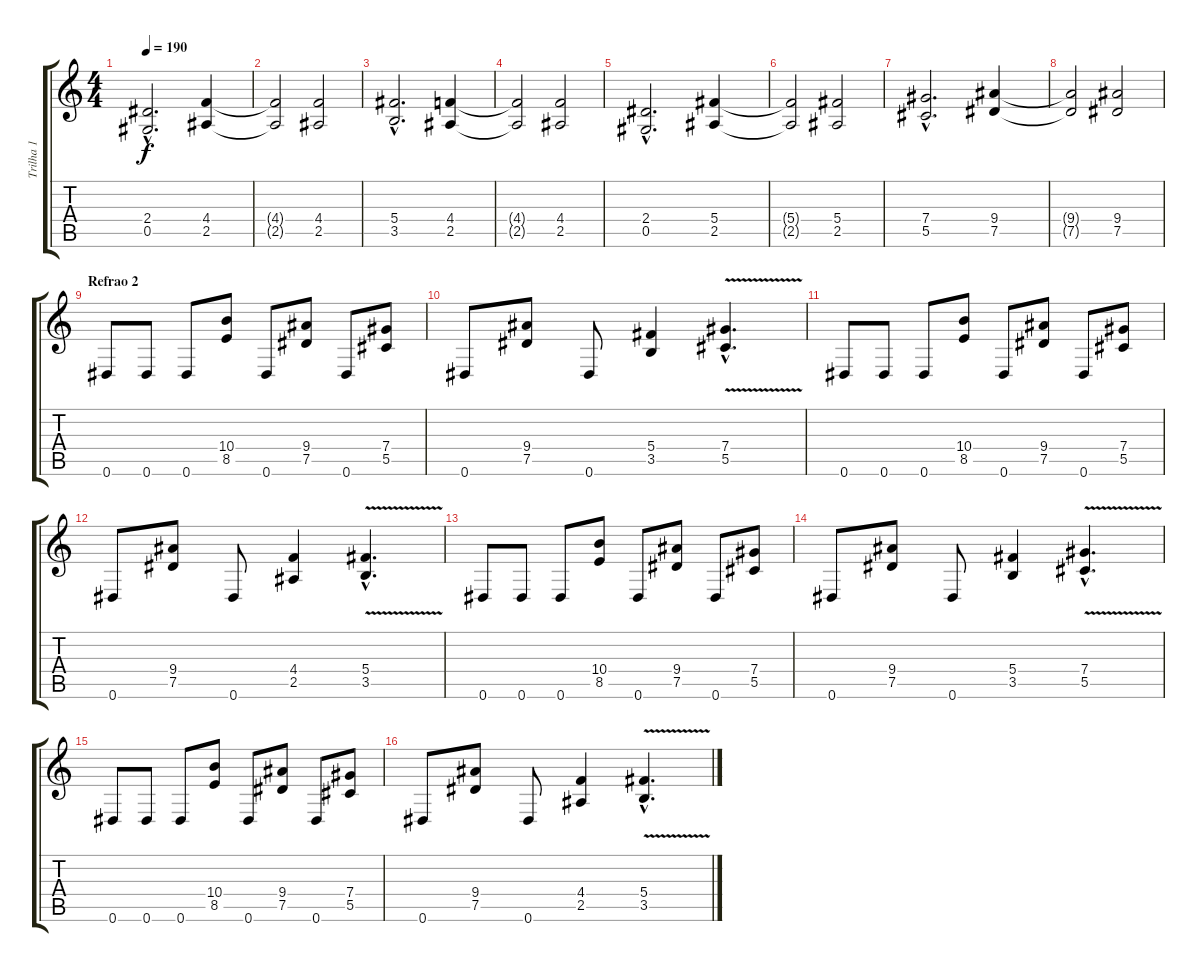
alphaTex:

\track ("Trilha 1" "Trilha 1") {instrument distortionguitar}
\staff {score tabs}
\tuning (Eb4 Bb3 Gb3 Db3 Ab2 Eb2) {hide}
\ts (4 4)
\tempo 190
\clef g2
\ks c
(2.4{hac} 0.5{hac}).2{d dy f} (4.4 2.5).4 |
(4.4{t} 2.5{t}).2 (4.4 2.5).2 |
(5.4{hac} 3.5{hac}).2{d} (4.4 2.5).4 |
(4.4{t} 2.5{t}).2 (4.4 2.5).2 |
(2.4{hac} 0.5{hac}).2{d} (5.4 2.5).4 |
(5.4{t} 2.5{t}).2 (5.4 2.5).2 |
(7.4{hac} 5.5{hac}).2{d} (9.4 7.5).4 |
(9.4{t} 7.5{t}).2 (9.4 7.5).2 |
\section ("" "Refrao 2")
0.6.8 0.6.8 0.6.8 (10.4 8.5).8 0.6.8 (9.4 7.5).8 0.6.8 (7.4 5.5).8 |
0.6.8 (9.4 7.5).8 0.6.8 (5.4 3.5).4 (7.4{v hac} 5.5{hac}).4{d} |
0.6.8 0.6.8 0.6.8 (10.4 8.5).8 0.6.8 (9.4 7.5).8 0.6.8 (7.4 5.5).8 |
0.6.8 (9.4 7.5).8 0.6.8 (4.4 2.5).4 (5.4{v hac} 3.5{hac}).4{d} |
0.6.8 0.6.8 0.6.8 (10.4 8.5).8 0.6.8 (9.4 7.5).8 0.6.8 (7.4 5.5).8 |
0.6.8 (9.4 7.5).8 0.6.8 (5.4 3.5).4 (7.4{v hac} 5.5{hac}).4{d} |
0.6.8 0.6.8 0.6.8 (10.4 8.5).8 0.6.8 (9.4 7.5).8 0.6.8 (7.4 5.5).8 |
0.6.8 (9.4 7.5).8 0.6.8 (4.4 2.5).4 (5.4{v hac} 3.5{hac}).4{d}
